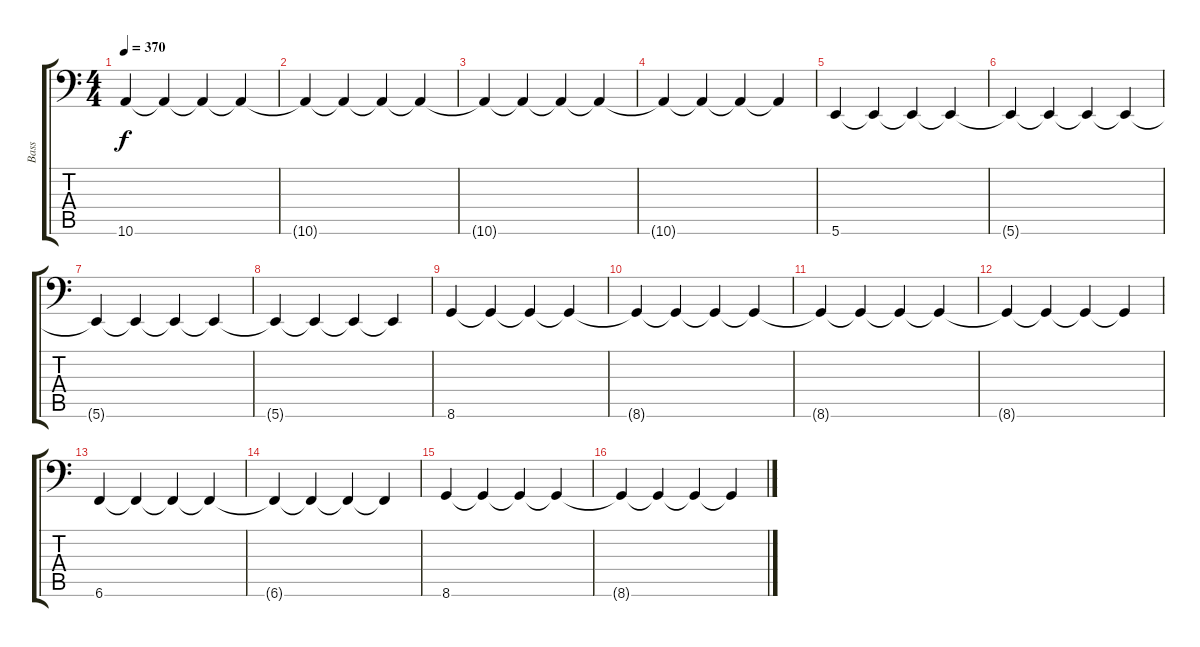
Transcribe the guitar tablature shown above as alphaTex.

\track ("Bass" "Bass") {instrument electricbassfinger}
\staff {score tabs}
\tuning (C3 G2 D2 A1 E1 B0) {hide}
\ts (4 4)
\tempo 370
\clef f4
\ks c
10.6.4{dy f} 10.6{t}.4 10.6{t}.4 10.6{t}.4 |
10.6{t}.4 10.6{t}.4 10.6{t}.4 10.6{t}.4 |
10.6{t}.4 10.6{t}.4 10.6{t}.4 10.6{t}.4 |
10.6{t}.4 10.6{t}.4 10.6{t}.4 10.6{t}.4 |
5.6.4 5.6{t}.4 5.6{t}.4 5.6{t}.4 |
5.6{t}.4 5.6{t}.4 5.6{t}.4 5.6{t}.4 |
5.6{t}.4 5.6{t}.4 5.6{t}.4 5.6{t}.4 |
5.6{t}.4 5.6{t}.4 5.6{t}.4 5.6{t}.4 |
8.6.4 8.6{t}.4 8.6{t}.4 8.6{t}.4 |
8.6{t}.4 8.6{t}.4 8.6{t}.4 8.6{t}.4 |
8.6{t}.4 8.6{t}.4 8.6{t}.4 8.6{t}.4 |
8.6{t}.4 8.6{t}.4 8.6{t}.4 8.6{t}.4 |
6.6.4 6.6{t}.4 6.6{t}.4 6.6{t}.4 |
6.6{t}.4 6.6{t}.4 6.6{t}.4 6.6{t}.4 |
8.6.4 8.6{t}.4 8.6{t}.4 8.6{t}.4 |
8.6{t}.4 8.6{t}.4 8.6{t}.4 8.6{t}.4
